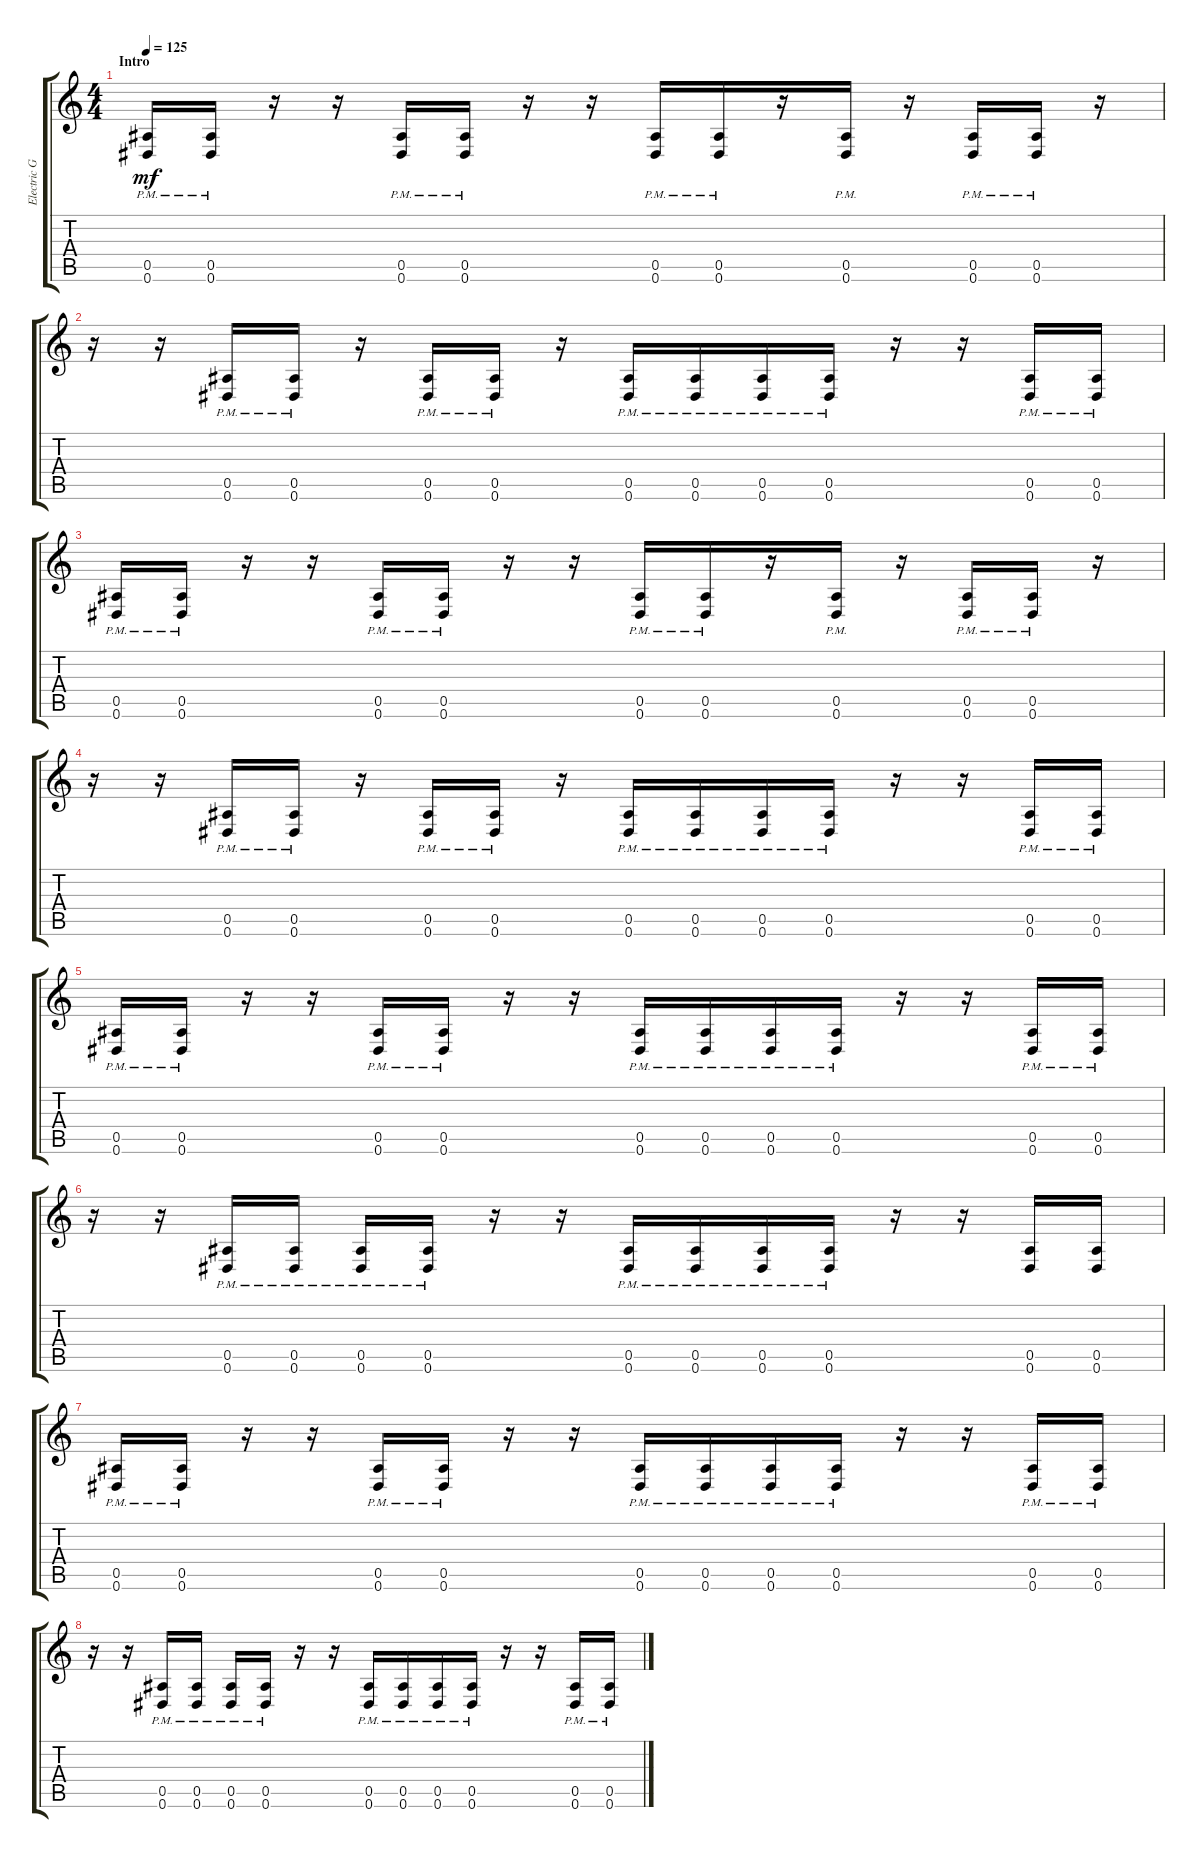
\track ("Electric Guitar" "Electric G") {instrument distortionguitar}
\staff {score tabs}
\tuning (F4 C4 Ab3 Eb3 Bb2 Eb2) {hide}
\ts (4 4)
\section ("" "Intro")
\tempo 125
\clef g2
\ks c
(0.5{pm} 0.6{pm}).16{dy mf instrument distortionguitar} (0.5{pm} 0.6{pm}).16 r.16 r.16 (0.5{pm} 0.6{pm}).16 (0.5{pm} 0.6{pm}).16 r.16 r.16 (0.5{pm} 0.6{pm}).16 (0.5{pm} 0.6{pm}).16 r.16 (0.5{pm} 0.6{pm}).16 r.16 (0.5{pm} 0.6{pm}).16 (0.5{pm} 0.6{pm}).16 r.16 |
r.16 r.16 (0.5{pm} 0.6{pm}).16 (0.5{pm} 0.6{pm}).16 r.16 (0.5{pm} 0.6{pm}).16 (0.5{pm} 0.6{pm}).16 r.16 (0.5{pm} 0.6{pm}).16 (0.5{pm} 0.6{pm}).16 (0.5{pm} 0.6{pm}).16 (0.5{pm} 0.6{pm}).16 r.16 r.16 (0.5{pm} 0.6{pm}).16 (0.5{pm} 0.6{pm}).16 |
(0.5{pm} 0.6{pm}).16 (0.5{pm} 0.6{pm}).16 r.16 r.16 (0.5{pm} 0.6{pm}).16 (0.5{pm} 0.6{pm}).16 r.16 r.16 (0.5{pm} 0.6{pm}).16 (0.5{pm} 0.6{pm}).16 r.16 (0.5{pm} 0.6{pm}).16 r.16 (0.5{pm} 0.6{pm}).16 (0.5{pm} 0.6{pm}).16 r.16 |
r.16 r.16 (0.5{pm} 0.6{pm}).16 (0.5{pm} 0.6{pm}).16 r.16 (0.5{pm} 0.6{pm}).16 (0.5{pm} 0.6{pm}).16 r.16 (0.5{pm} 0.6{pm}).16 (0.5{pm} 0.6{pm}).16 (0.5{pm} 0.6{pm}).16 (0.5{pm} 0.6{pm}).16 r.16 r.16 (0.5{pm} 0.6{pm}).16 (0.5{pm} 0.6{pm}).16 |
(0.5{pm} 0.6{pm}).16 (0.5{pm} 0.6{pm}).16 r.16 r.16 (0.5{pm} 0.6{pm}).16 (0.5{pm} 0.6{pm}).16 r.16 r.16 (0.5{pm} 0.6{pm}).16 (0.5{pm} 0.6{pm}).16 (0.5{pm} 0.6{pm}).16 (0.5{pm} 0.6{pm}).16 r.16 r.16 (0.5{pm} 0.6{pm}).16 (0.5{pm} 0.6{pm}).16 |
r.16 r.16 (0.5{pm} 0.6{pm}).16 (0.5{pm} 0.6{pm}).16 (0.5{pm} 0.6{pm}).16 (0.5{pm} 0.6{pm}).16 r.16 r.16 (0.5{pm} 0.6{pm}).16 (0.5{pm} 0.6{pm}).16 (0.5{pm} 0.6{pm}).16 (0.5{pm} 0.6{pm}).16 r.16 r.16 (0.5 0.6).16 (0.5 0.6).16 |
(0.5{pm} 0.6{pm}).16 (0.5{pm} 0.6{pm}).16 r.16 r.16 (0.5{pm} 0.6{pm}).16 (0.5{pm} 0.6{pm}).16 r.16 r.16 (0.5{pm} 0.6{pm}).16 (0.5{pm} 0.6{pm}).16 (0.5{pm} 0.6{pm}).16 (0.5{pm} 0.6{pm}).16 r.16 r.16 (0.5{pm} 0.6{pm}).16 (0.5{pm} 0.6{pm}).16 |
r.16 r.16 (0.5{pm} 0.6{pm}).16 (0.5{pm} 0.6{pm}).16 (0.5{pm} 0.6{pm}).16 (0.5{pm} 0.6{pm}).16 r.16 r.16 (0.5{pm} 0.6{pm}).16 (0.5{pm} 0.6{pm}).16 (0.5{pm} 0.6{pm}).16 (0.5{pm} 0.6{pm}).16 r.16 r.16 (0.5{pm} 0.6{pm}).16 (0.5{pm} 0.6{pm}).16
